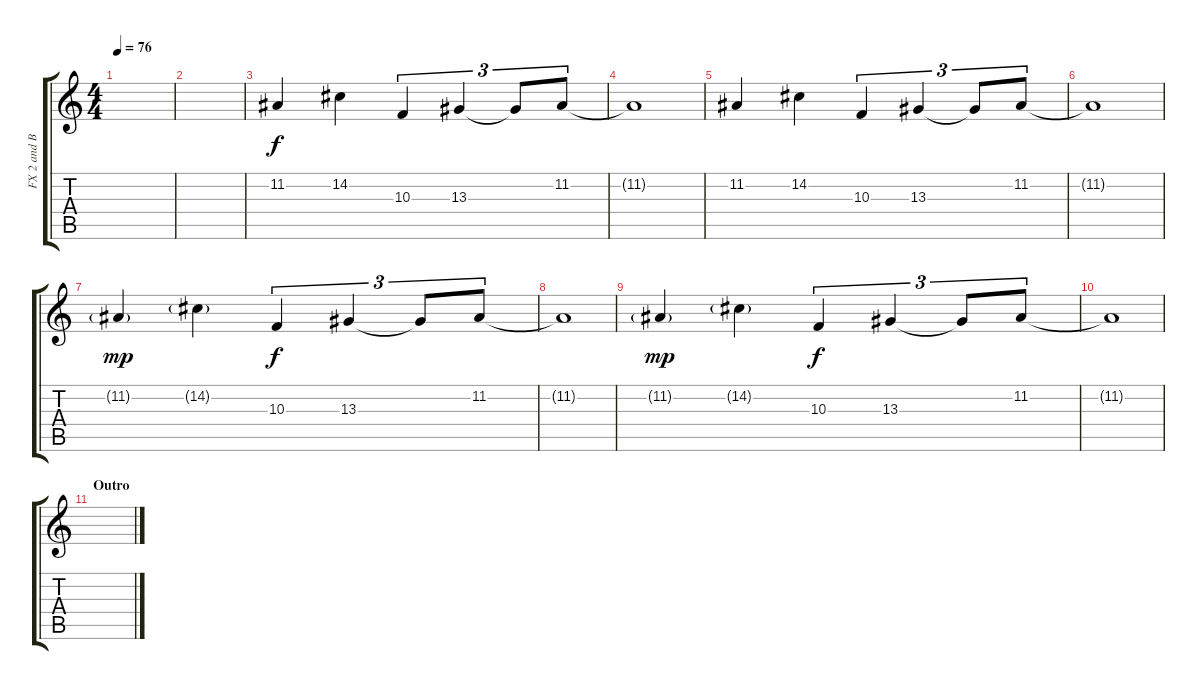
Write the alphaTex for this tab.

\track ("FX 2 and Backing Overdub Vocals arr. for" "FX 2 and B") {instrument fx1rain}
\staff {score tabs}
\tuning (E4 B3 G3 D3 A2 E2) {hide}
\ts (4 4)
\tempo 76
\clef g2
\ks c
|
|
11.2.4 14.2.4 10.3.4{tu (3 2)} 13.3.4{tu (3 2)} 13.3{t}.8{tu (3 2)} 11.2.8{tu (3 2)} |
11.2{t}.1 |
11.2.4 14.2.4 10.3.4{tu (3 2)} 13.3.4{tu (3 2)} 13.3{t}.8{tu (3 2)} 11.2.8{tu (3 2)} |
11.2{t}.1 |
11.2{g}.4{dy mp} 14.2{g}.4 10.3.4{tu (3 2) dy f} 13.3.4{tu (3 2)} 13.3{t}.8{tu (3 2)} 11.2.8{tu (3 2)} |
11.2{t}.1 |
11.2{g}.4{dy mp} 14.2{g}.4 10.3.4{tu (3 2) dy f} 13.3.4{tu (3 2)} 13.3{t}.8{tu (3 2)} 11.2.8{tu (3 2)} |
11.2{t}.1 |
\section ("" "Outro")
